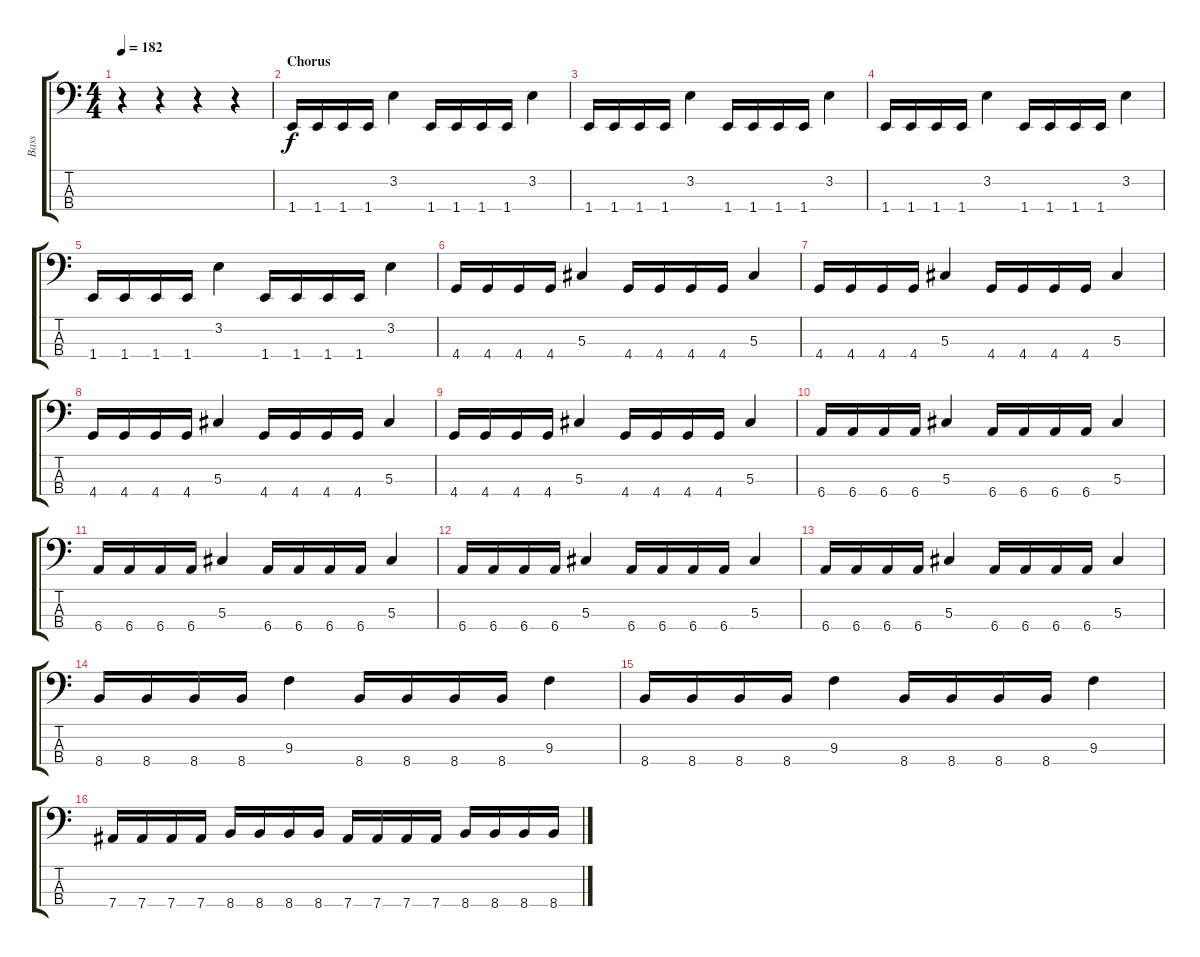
\track ("Bass" "Bass") {instrument electricbasspick}
\staff {score tabs}
\tuning (Gb2 Db2 Ab1 Eb1) {hide}
\ts (4 4)
\tempo 182
\clef f4
\ks c
r.4{dy f instrument electricbasspick} r.4 r.4 r.4 |
\section ("" "Chorus")
1.4.16 1.4.16 1.4.16 1.4.16 3.2.4 1.4.16 1.4.16 1.4.16 1.4.16 3.2.4 |
1.4.16 1.4.16 1.4.16 1.4.16 3.2.4 1.4.16 1.4.16 1.4.16 1.4.16 3.2.4 |
1.4.16 1.4.16 1.4.16 1.4.16 3.2.4 1.4.16 1.4.16 1.4.16 1.4.16 3.2.4 |
1.4.16 1.4.16 1.4.16 1.4.16 3.2.4 1.4.16 1.4.16 1.4.16 1.4.16 3.2.4 |
4.4.16 4.4.16 4.4.16 4.4.16 5.3.4 4.4.16 4.4.16 4.4.16 4.4.16 5.3.4 |
4.4.16 4.4.16 4.4.16 4.4.16 5.3.4 4.4.16 4.4.16 4.4.16 4.4.16 5.3.4 |
4.4.16 4.4.16 4.4.16 4.4.16 5.3.4 4.4.16 4.4.16 4.4.16 4.4.16 5.3.4 |
4.4.16 4.4.16 4.4.16 4.4.16 5.3.4 4.4.16 4.4.16 4.4.16 4.4.16 5.3.4 |
6.4.16 6.4.16 6.4.16 6.4.16 5.3.4 6.4.16 6.4.16 6.4.16 6.4.16 5.3.4 |
6.4.16 6.4.16 6.4.16 6.4.16 5.3.4 6.4.16 6.4.16 6.4.16 6.4.16 5.3.4 |
6.4.16 6.4.16 6.4.16 6.4.16 5.3.4 6.4.16 6.4.16 6.4.16 6.4.16 5.3.4 |
6.4.16 6.4.16 6.4.16 6.4.16 5.3.4 6.4.16 6.4.16 6.4.16 6.4.16 5.3.4 |
8.4.16 8.4.16 8.4.16 8.4.16 9.3.4 8.4.16 8.4.16 8.4.16 8.4.16 9.3.4 |
8.4.16 8.4.16 8.4.16 8.4.16 9.3.4 8.4.16 8.4.16 8.4.16 8.4.16 9.3.4 |
7.4.16 7.4.16 7.4.16 7.4.16 8.4.16 8.4.16 8.4.16 8.4.16 7.4.16 7.4.16 7.4.16 7.4.16 8.4.16 8.4.16 8.4.16 8.4.16
